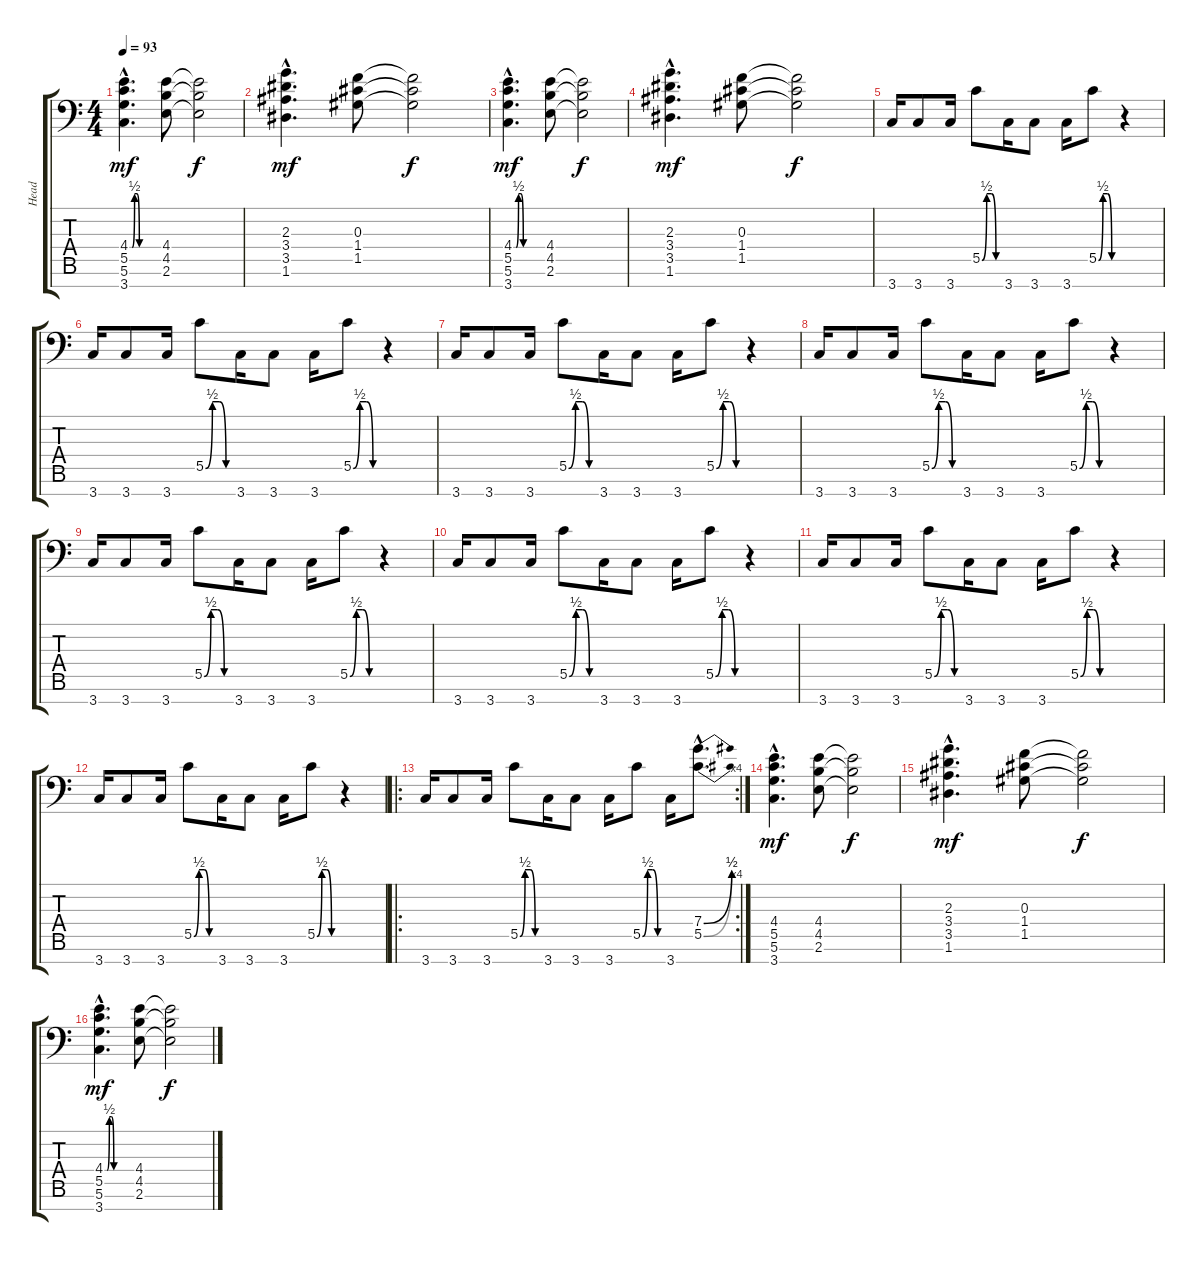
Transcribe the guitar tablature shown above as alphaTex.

\track ("Head" "Head") {instrument distortionguitar}
\staff {score tabs}
\tuning (D4 A3 F3 C3 G2 D2 A1) {hide}
\ts (4 4)
\tempo 93
\clef f4
\ks c
(4.4{be (custom 0 0 5 0 10 2 15 2 20 0 30 0 45 0 60 0) hac} 5.5{hac} 5.6{hac} 3.7{hac}).4{d dy mf} (4.4 4.5 2.6).8 (4.4{t} 4.5{t} 2.6{t}).2{dy f} |
(2.3{hac} 3.4{hac} 3.5{hac} 1.6{hac}).4{d dy mf} (0.3 1.4 1.5).8 (0.3{t} 1.4{t} 1.5{t}).2{dy f} |
(4.4{be (custom 0 0 5 0 10 2 15 2 20 0 30 0 45 0 60 0) hac} 5.5{hac} 5.6{hac} 3.7{hac}).4{d dy mf} (4.4 4.5 2.6).8 (4.4{t} 4.5{t} 2.6{t}).2{dy f} |
(2.3{hac} 3.4{hac} 3.5{hac} 1.6{hac}).4{d dy mf} (0.3 1.4 1.5).8 (0.3{t} 1.4{t} 1.5{t}).2{dy f} |
3.7.16{volume 10} 3.7.8 3.7.16 5.5{be (custom 0 0 15 2 30 2 45 0 60 0)}.8 3.7.16 3.7.8 3.7.16 5.5{be (custom 0 0 15 2 30 2 45 0 60 0)}.8 r.4 |
3.7.16 3.7.8 3.7.16 5.5{be (custom 0 0 15 2 30 2 45 0 60 0)}.8 3.7.16 3.7.8 3.7.16 5.5{be (custom 0 0 15 2 30 2 45 0 60 0)}.8 r.4 |
3.7.16 3.7.8 3.7.16 5.5{be (custom 0 0 15 2 30 2 45 0 60 0)}.8 3.7.16 3.7.8 3.7.16 5.5{be (custom 0 0 15 2 30 2 45 0 60 0)}.8 r.4 |
3.7.16 3.7.8 3.7.16 5.5{be (custom 0 0 15 2 30 2 45 0 60 0)}.8 3.7.16 3.7.8 3.7.16 5.5{be (custom 0 0 15 2 30 2 45 0 60 0)}.8 r.4 |
3.7.16 3.7.8 3.7.16 5.5{be (custom 0 0 15 2 30 2 45 0 60 0)}.8 3.7.16 3.7.8 3.7.16 5.5{be (custom 0 0 15 2 30 2 45 0 60 0)}.8 r.4 |
3.7.16 3.7.8 3.7.16 5.5{be (custom 0 0 15 2 30 2 45 0 60 0)}.8 3.7.16 3.7.8 3.7.16 5.5{be (custom 0 0 15 2 30 2 45 0 60 0)}.8 r.4 |
3.7.16 3.7.8 3.7.16 5.5{be (custom 0 0 15 2 30 2 45 0 60 0)}.8 3.7.16 3.7.8 3.7.16 5.5{be (custom 0 0 15 2 30 2 45 0 60 0)}.8 r.4 |
3.7.16 3.7.8 3.7.16 5.5{be (custom 0 0 15 2 30 2 45 0 60 0)}.8 3.7.16 3.7.8 3.7.16 5.5{be (custom 0 0 15 2 30 2 45 0 60 0)}.8 r.4 |
\ro
\rc 4
3.7.16{volume 16} 3.7.8 3.7.16 5.5{be (custom 0 0 15 2 30 2 45 0 60 0)}.8 3.7.16 3.7.8 3.7.16 5.5{be (custom 0 0 15 2 30 2 45 0 60 0)}.8 3.7.16 (7.4{be (bend 0 0 60 2) hac} 5.5{be (bend 0 0 60 2) hac}).8{d} |
(4.4{hac} 5.5{hac} 5.6{hac} 3.7{hac}).4{d dy mf} (4.4 4.5 2.6).8 (4.4{t} 4.5{t} 2.6{t}).2{dy f} |
(2.3{hac} 3.4{hac} 3.5{hac} 1.6{hac}).4{d dy mf} (0.3 1.4 1.5).8 (0.3{t} 1.4{t} 1.5{t}).2{dy f} |
(4.4{be (custom 0 0 5 0 10 2 15 2 20 0 30 0 45 0 60 0) hac} 5.5{hac} 5.6{hac} 3.7{hac}).4{d dy mf} (4.4 4.5 2.6).8 (4.4{t} 4.5{t} 2.6{t}).2{dy f}
